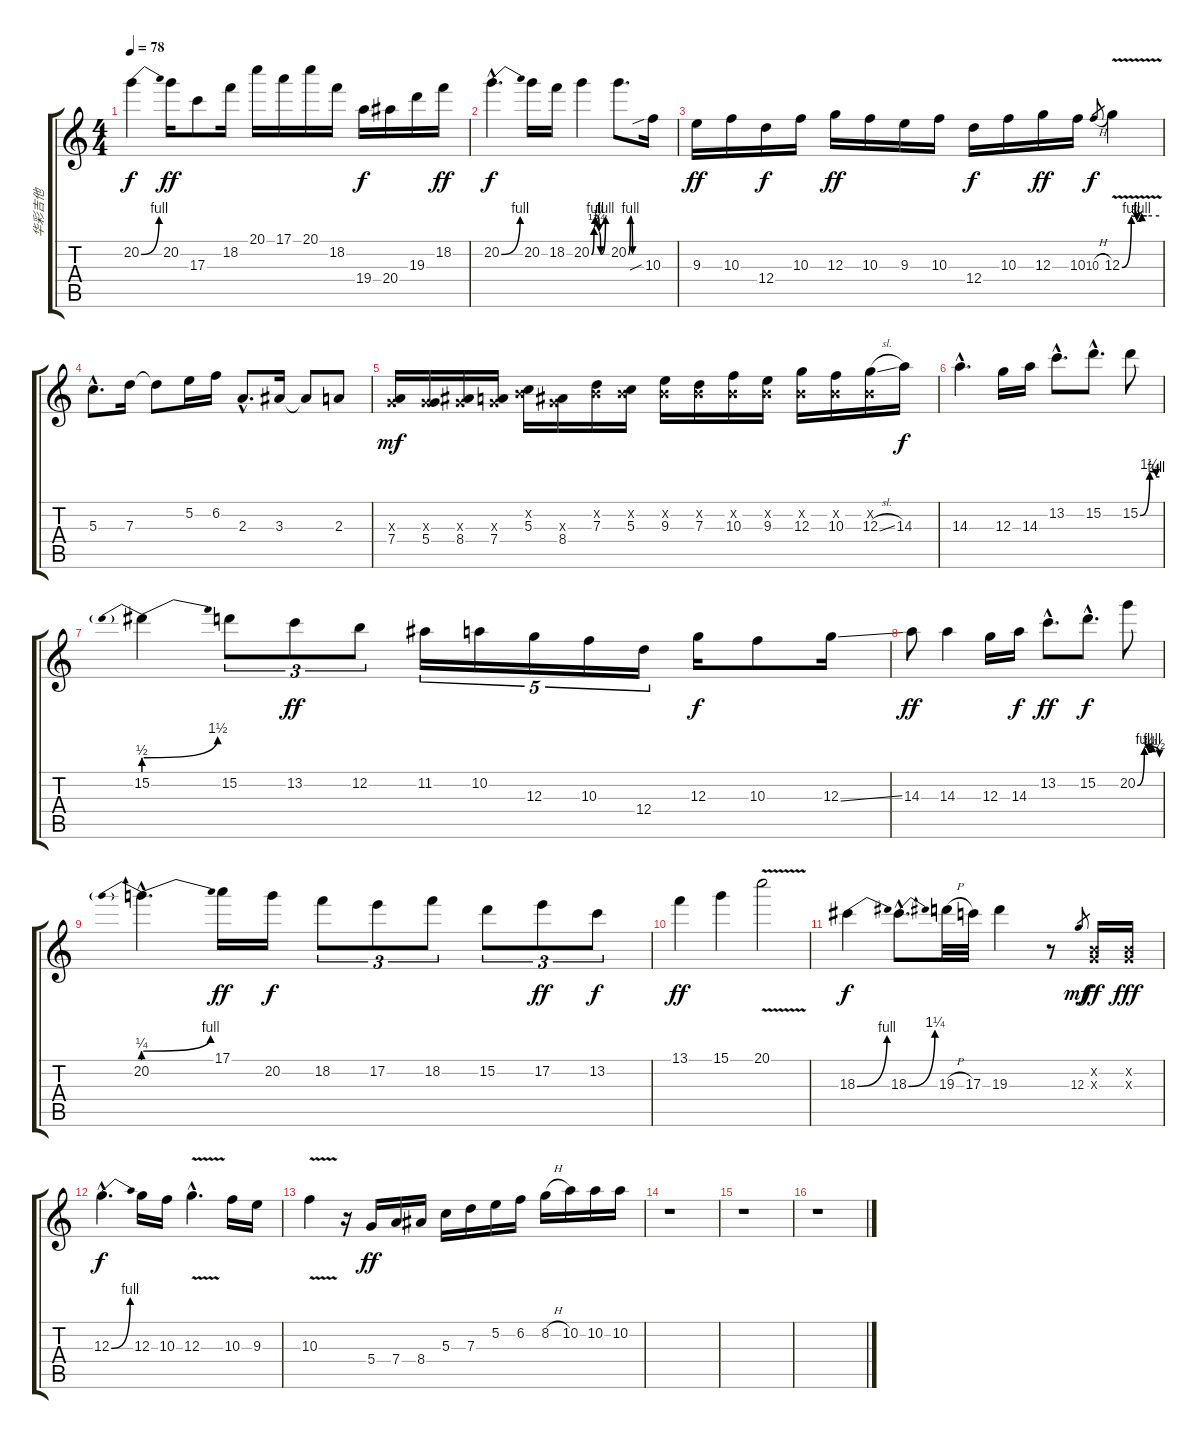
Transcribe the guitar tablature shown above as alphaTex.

\track ("华彩吉他" "华彩吉他") {instrument overdrivenguitar}
\staff {score tabs}
\tuning (E4 B3 G3 D3 A2 E2) {hide}
\ts (4 4)
\tempo 78
\clef g2
\ks c
20.2{be (bend 0 0 60 4)}.4{dy f} 20.2.16{dy ff} 17.3.8 18.2.16 20.1.16 17.1.16 20.1.16 18.2.16 19.4.16{dy f} 20.4.16 19.3.16 18.2.16{dy ff} |
20.2{be (bend 0 0 60 4) hac}.4{d dy f} 20.2.16 18.2.16 20.2{be (custom 0 0 10 2 15 4 20 4 25 4 30 1 36 0 55 4 60 4)}.4 20.2{be (custom 0 0 10 4 20 0 60 0)}.8{d} 10.3{sib}.16 |
9.3.16{dy ff} 10.3.16 12.4.16{dy f} 10.3.16 12.3.16{dy ff} 10.3.16 9.3.16 10.3.16 12.4.16{dy f} 10.3.16 12.3.16{dy ff} 10.3.16 10.3{h}.8{gr dy f} 12.3{be (custom 0 0 15 4 24 3 27 3 32 4 40 4 60 4) v}.4 |
5.3{hac}.8{d} 7.3.16 7.3{t}.8 5.2.16 6.2.16 2.3{hac}.8{d} 3.3.16 3.3{t}.8 2.3.8 |
(0.3{x} 7.4).16{dy mf} (0.3{x} 5.4).16 (0.3{x} 8.4).16 (0.3{x} 7.4).16 (0.2{x} 5.3).16 (0.3{x} 8.4).16 (0.2{x} 7.3).16 (0.2{x} 5.3).16 (0.2{x} 9.3).16 (0.2{x} 7.3).16 (0.2{x} 10.3).16 (0.2{x} 9.3).16 (0.2{x} 12.3).16 (0.2{x} 10.3).16 (0.2{x} 12.3{sl}).16 14.3.16{dy f} |
14.3{hac}.4{d} 12.3.16 14.3.16 13.2{hac}.8{d} 15.2{hac}.8{d} 15.2{be (custom 0 0 30 5 50 4 60 4)}.8 |
15.2{be (prebendbend 0 2 60 6)}.4 15.2.8{tu (3 2)} 13.2.8{tu (3 2) dy ff} 12.2.8{tu (3 2)} 11.2.16{tu (5 4)} 10.2.16{tu (5 4)} 12.3.16{tu (5 4)} 10.3.16{tu (5 4)} 12.4.16{tu (5 4)} 12.3.16{dy f} 10.3.8 12.3{ss}.16 |
14.3.8{dy ff} 14.3.4 12.3.16 14.3.16{dy f} 13.2{hac}.8{d dy ff} 15.2{hac}.8{d dy f} 20.2{be (custom 0 0 19 4 30 3 35 3 40 4 60 2)}.8 |
20.2{be (prebendbend 0 1 60 4) hac}.4{d} 17.1.16{dy ff} 20.2.16{dy f} 18.2.8{tu (3 2)} 17.2.8{tu (3 2)} 18.2.8{tu (3 2)} 15.2.8{tu (3 2)} 17.2.8{tu (3 2) dy ff} 13.2.8{tu (3 2) dy f} |
13.1.4{dy ff} 15.1.4 20.1{v}.2 |
18.3{be (bend 0 0 60 4)}.4{dy f} 18.3{be (bend 0 0 60 5) hac}.8{d} 19.3{h}.32 17.3.32 19.3.4 r.8 12.3.8{gr dy mf} (0.2{x} 0.3{x}).16{dy ff} (0.2{x} 0.3{x}).16{dy fff} |
12.3{be (bend 0 0 60 4) hac}.4{d dy f} 12.3.16 10.3.16 12.3{v hac}.4{d} 10.3.16 9.3.16 |
10.3{v}.4 r.16 5.4.16{dy ff} 7.4.16 8.4.16 5.3.16 7.3.16 5.2.16 6.2.16 8.2{h}.16 10.2.16 10.2.16 10.2.16 |
r.1 |
r.1 |
r.1
